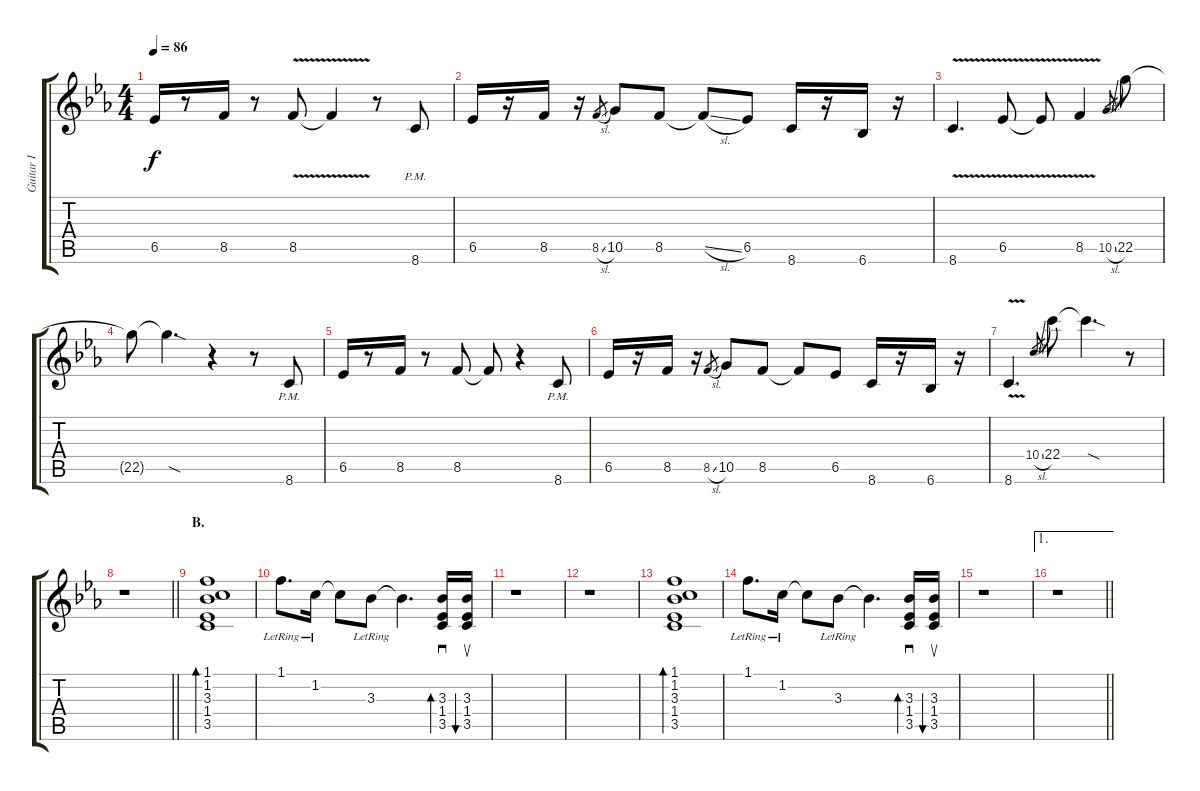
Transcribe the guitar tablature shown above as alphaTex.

\track ("Guitar I" "Guitar I") {instrument distortionguitar}
\staff {score tabs}
\tuning (E4 B3 G3 D3 A2 E2) {hide}
\ts (4 4)
\tempo 86
\clef g2
\ks eb
6.5.16{dy f} r.8 8.5.16 r.8 8.5{v}.8 8.5{t}.4 r.8 8.6{pm}.8 |
6.5.16 r.16 8.5.16 r.16 8.5{sl}.8{gr} 10.5.8 8.5.8 8.5{sl t}.8 6.5.8 8.6.16 r.16 6.6.16 r.16 |
8.6{v}.4{d} 6.5{v}.8 6.5{t}.8 8.5{v}.4 10.5{sl}.8{gr} 22.5.8 |
22.5{t}.8 22.5{sod t}.4{d} r.4 r.8 8.6{pm}.8 |
6.5.16 r.8 8.5.16 r.8 8.5.8 8.5{t}.8 r.4 8.6{pm}.8 |
6.5.16 r.16 8.5.16 r.16 8.5{sl}.8{gr} 10.5.8 8.5.8 8.5{t}.8 6.5.8 8.6.16 r.16 6.6.16 r.16 |
8.6{v}.4{d} 10.4{sl}.8{gr} 22.4.8 22.4{sod t}.4{d} r.8 |
\barLineRight lightlight
r.1 |
\section ("" "B.")
(1.1 1.2 3.3 1.4 3.5).1{bd 60} |
1.1{lr}.8{d} 1.2{lr}.16 1.2{t}.8 3.3{lr}.8 3.3{t}.4{d} (3.3 1.4 3.5).16{sd bd 60} (3.3 1.4 3.5).16{su bu 60} |
r.1 |
r.1 |
(1.1 1.2 3.3 1.4 3.5).1{bd 60} |
1.1{lr}.8{d} 1.2{lr}.16 1.2{t}.8 3.3{lr}.8 3.3{t}.4{d} (3.3 1.4 3.5).16{sd bd 60} (3.3 1.4 3.5).16{su bu 60} |
r.1 |
\ae 1
\barLineRight lightlight
r.1
